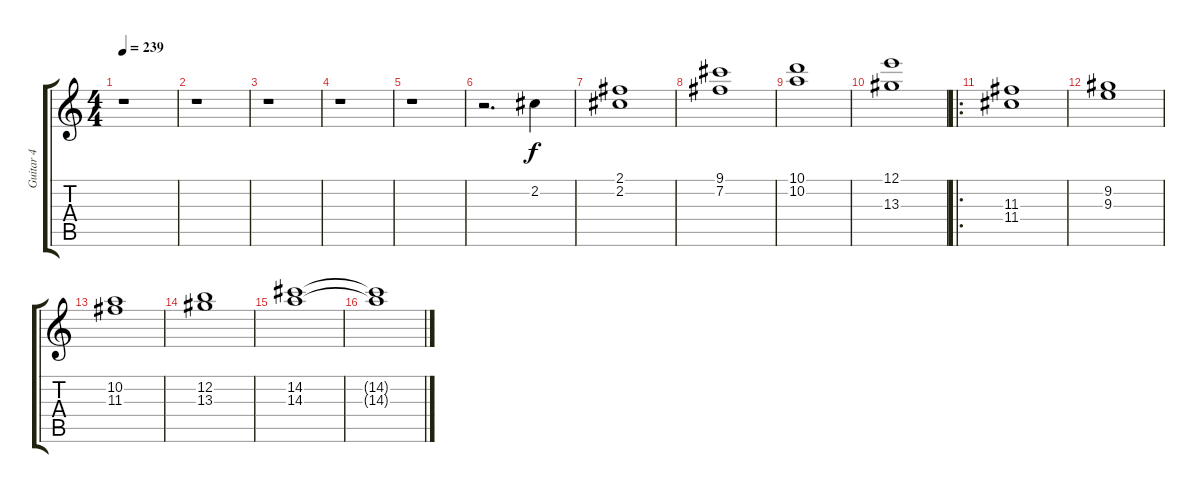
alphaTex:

\track ("Guitar 4" "Guitar 4") {instrument distortionguitar}
\staff {score tabs}
\tuning (E4 B3 G3 D3 A2 E2) {hide}
\ts (4 4)
\tempo 239
\clef g2
\ks c
r.1{dy f instrument distortionguitar} |
r.1 |
r.1 |
r.1 |
r.1 |
r.2{d} 2.2.4 |
(2.1 2.2).1 |
(9.1 7.2).1 |
(10.1 10.2).1 |
(12.1 13.3).1 |
\ro
(11.3 11.4).1 |
(9.2 9.3).1 |
(10.2 11.3).1 |
(12.2 13.3).1 |
(14.2 14.3).1 |
(14.2{t} 14.3{t}).1
